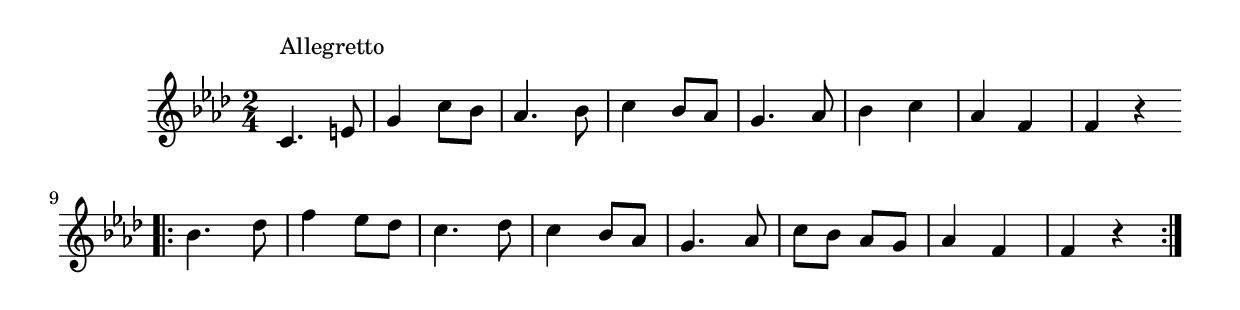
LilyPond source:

\version "2.19.49"
%{\header {
  title = "folk song (Russia)"
  composer = "anonymous"
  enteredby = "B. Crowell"
}%}
\score{{\key f \minor
\time 2/4
%{\tempo 4=160
%}\clef violin
\transpose g f {\relative d' {
  d4.^\markup{\column { "Allegretto" " " }} fis8 |
  a4 d8 c | bes4. c8 | d4 c8 bes | a4. bes8 | c4 d | bes g | g r \bar ".|:"
  c4. es8 | g4 f8 es | d4. es8 | d4 c8 bes | a4. bes8 | d8 c bes a | bes4 g | g4 r 
  \bar ":|."
}}

}}